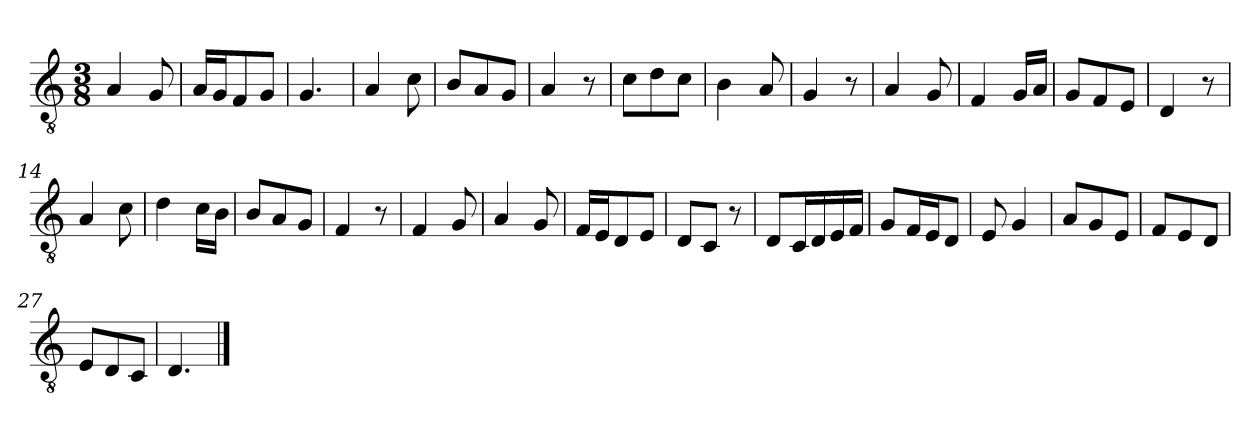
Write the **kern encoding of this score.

**kern
*part1
*staff1
*clefGv2
*k[]
*C:
*M3/8
=1
4A/
8G/
=2
16A/LL
16G/J
8F/
8G/J
=3
4.G/
=4
4A/
8c\
=5
8B/L
8A/
8G/J
=6
4A/
8r
=7
8c\L
8d\
8c\J
=8
4B\
8A/
=9
4G/
8r
=10
4A/
8G/
=11
4F/
16G/LL
16A/JJ
!!LO:LB:g=z
=12
8G/L
8F/
8E/J
=13
4D/
8r
=14
4A/
8c\
=15
4d\
16c\LL
16B\JJ
=16
8B/L
8A/
8G/J
=17
4F/
8r
=18
4F/
8G/
=19
4A/
8G/
=20
16F/LL
16E/J
8D/
8E/J
=21
8D/L
8C/J
8r
=22
8D/L
16C/L
16D/
16E/
16F/JJ
=23
8G/L
16F/L
16E/J
8D/J
!!LO:LB:g=z
=24
8E/
4G/
=25
8A/L
8G/
8E/J
=26
8F/L
8E/
8D/J
=27
8E/L
8D/
8C/J
=28
4.D/
==
*-
